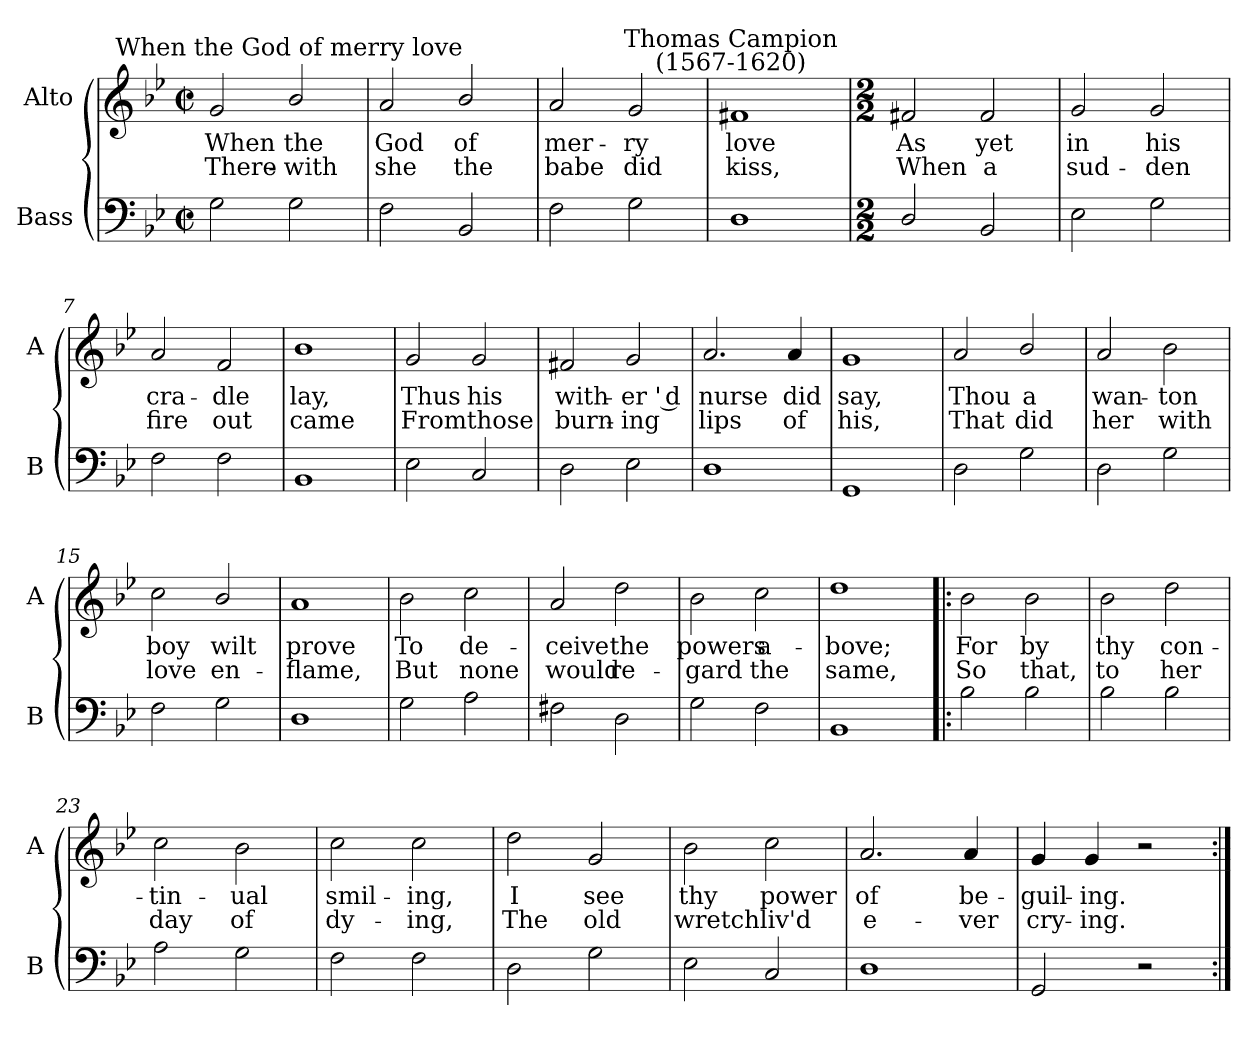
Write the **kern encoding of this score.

**kern	**kern	**text	**text
*part2	*part1	*part1	*part1
*staff2	*staff1	*staff1	*staff1
*I"Bass	*I"Alto	*	*
*I'B	*I'A	*	*
*clefF4	*clefG2	*	*
*k[b-e-]	*k[b-e-]	*	*
*B-:	*B-:	*	*
*M2/2	*M2/2	*	*
*met(c|)	*met(c|)	*	*
=1	=1	=1	=1
!	!	!LO:LY:b	!LO:LY:b
2G	2g	When	There-
!	!LO:TX:a:cj:t=When the God of merry love	!	!
!	!	!LO:LY:b	!LO:LY:b
2G	2b-/	-the	with
=2	=2	=2	=2
!	!	!LO:LY:b	!LO:LY:b
2F	2a	God	she
!	!	!LO:LY:b	!LO:LY:b
2BB-	2b-/	of	the
=3	=3	=3	=3
!	!	!LO:LY:b	!LO:LY:b
2F	2a	mer-	-babe
!	!	!LO:LY:b	!LO:LY:b
2G	2g	ry	did
=4	=4	=4	=4
!	!LO:TX:a:cj:t=Thomas Campion\n(1567-1620)	!	!
!	!	!LO:LY:b	!LO:LY:b
1D	1f#X	love	kiss,
!!LO:LB:g=z
=5	=5	=5	=5
*M2/2	*M2/2	*	*
!	!	!LO:LY:b	!LO:LY:b
2D/	2f#X	As	When
!	!	!LO:LY:b	!LO:LY:b
2BB-	2f#	yet	a
=6	=6	=6	=6
!	!	!LO:LY:b	!LO:LY:b
2E-	2g	in	sud-
!	!	!LO:LY:b	!LO:LY:b
2G	2g	-his	den
=7	=7	=7	=7
!	!	!LO:LY:b	!LO:LY:b
2F	2a	cra-	-fire
!	!	!LO:LY:b	!LO:LY:b
2F	2f	dle	out
=8	=8	=8	=8
!	!	!LO:LY:b	!LO:LY:b
1BB-	1b-	lay,	came
=9	=9	=9	=9
!	!	!LO:LY:b	!LO:LY:b
2E-	2g	Thus	From
!	!	!LO:LY:b	!LO:LY:b
2C	2g	his	those
!!LO:LB:g=z
=10	=10	=10	=10
!	!	!LO:LY:b	!LO:LY:b
2D	2f#X	with-	-burn-
!	!	!LO:LY:b	!LO:LY:b
2E-	2g	-er ' d	ing
=11	=11	=11	=11
!	!	!LO:LY:b	!LO:LY:b
1D	2.a	nurse	lips
!	!	!LO:LY:b	!LO:LY:b
.	4a	did	of
=12	=12	=12	=12
!	!	!LO:LY:b	!LO:LY:b
1GG	1g	say,	his,
=13	=13	=13	=13
!	!	!LO:LY:b	!LO:LY:b
2D	2a	Thou	That
!	!	!LO:LY:b	!LO:LY:b
2G	2b-/	a	did
=14	=14	=14	=14
!	!	!LO:LY:b	!LO:LY:b
2D	2a	wan-	-her
!	!	!LO:LY:b	!LO:LY:b
2G	2b-	ton	with
!!LO:LB:g=z
=15	=15	=15	=15
!	!	!LO:LY:b	!LO:LY:b
2F	2cc	boy	love
!	!	!LO:LY:b	!LO:LY:b
2G	2b-/	wilt	en-
=16	=16	=16	=16
!	!	!LO:LY:b	!LO:LY:b
1D	1a	-prove	flame,
=17	=17	=17	=17
!	!	!LO:LY:b	!LO:LY:b
2G	2b-	To	But
!	!	!LO:LY:b	!LO:LY:b
2A	2cc	de-	-none
=18	=18	=18	=18
!	!	!LO:LY:b	!LO:LY:b
2F#X	2a	ceive	would
!	!	!LO:LY:b	!LO:LY:b
2D	2dd	the	re-
=19	=19	=19	=19
!	!	!LO:LY:b	!LO:LY:b
2G	2b-	-powers	gard
!	!	!LO:LY:b	!LO:LY:b
2F	2cc	a-	-the
!!LO:LB:g=z
=20	=20	=20	=20
!	!	!LO:LY:b	!LO:LY:b
1BB-	1dd	bove;	same,
=21!|:	=21!|:	=21!|:	=21!|:
!	!	!LO:LY:b	!LO:LY:b
2B-	2b-	For	So
!	!	!LO:LY:b	!LO:LY:b
2B-	2b-	by	that,
=22	=22	=22	=22
!	!	!LO:LY:b	!LO:LY:b
2B-	2b-	thy	to
!	!	!LO:LY:b	!LO:LY:b
2B-	2dd	con-	-her
=23	=23	=23	=23
!	!	!LO:LY:b	!LO:LY:b
2A	2cc	tin-	-day
!	!	!LO:LY:b	!LO:LY:b
2G	2b-	ual	of
=24	=24	=24	=24
!	!	!LO:LY:b	!LO:LY:b
2F	2cc	smil-	-dy-
!	!	!LO:LY:b	!LO:LY:b
2F	2cc	-ing,	ing,
!!LO:LB:g=z
=25	=25	=25	=25
!	!	!LO:LY:b	!LO:LY:b
2D	2dd	I	The
!	!	!LO:LY:b	!LO:LY:b
2G	2g	see	old
=26	=26	=26	=26
!	!	!LO:LY:b	!LO:LY:b
2E-	2b-	thy	wretch
!	!	!LO:LY:b	!LO:LY:b
2C	2cc	power	liv'd
=27	=27	=27	=27
!	!	!LO:LY:b	!LO:LY:b
1D	2.a	of	e-
!	!	!LO:LY:b	!LO:LY:b
.	4a	-be-	-ver
=28	=28	=28	=28
!	!	!LO:LY:b	!LO:LY:b
2GG	4g	guil-	-cry-
!	!	!LO:LY:b	!LO:LY:b
.	4g	-ing.	ing.
2r	2r	.	.
=:|!	=:|!	=:|!	=:|!
*-	*-	*-	*-
